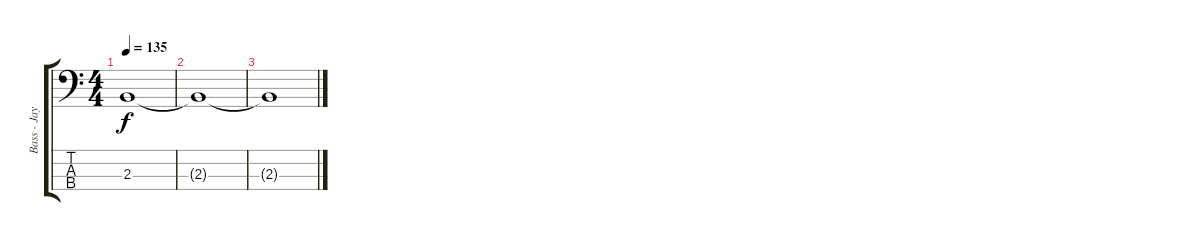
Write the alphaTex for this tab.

\track ("Bass - Jay Bentley" "Bass - Jay") {instrument electricbasspick}
\staff {score tabs}
\tuning (G2 D2 A1 E1) {hide}
\ts (4 4)
\tempo 135
\clef f4
\ks c
2.3{t}.1{dy f} |
2.3{t}.1 |
2.3{t}.1
